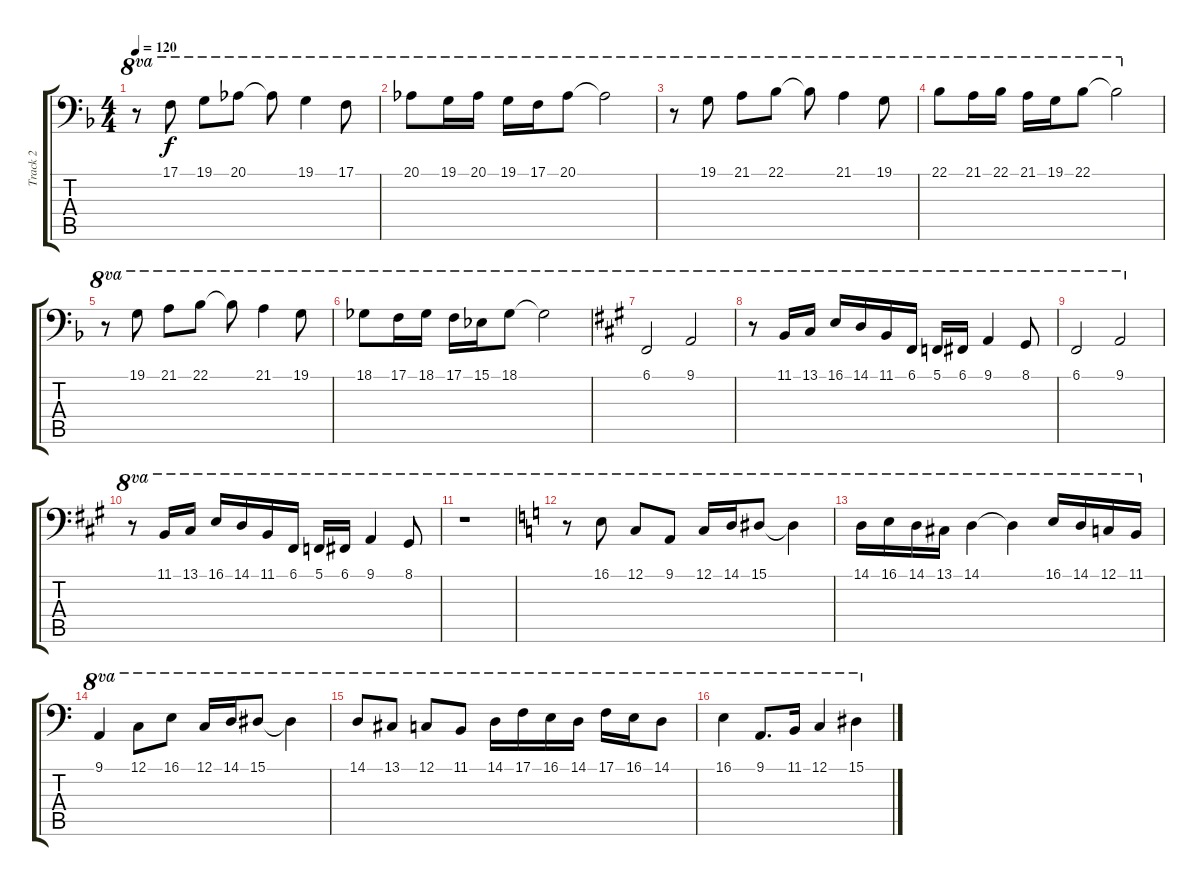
\track ("Track 2" "Track 2") {instrument cello}
\staff {score tabs}
\tuning (C3 G2 D2 A1 E1 B0) {hide}
\ts (4 4)
\tempo 120
\clef f4
\ks f
r.8{ot 8va dy f} 17.1.8{ot 8va} 19.1.8{ot 8va} 20.1.8{ot 8va} 20.1{t}.8{ot 8va} 19.1.4{ot 8va} 17.1.8{ot 8va} |
20.1.8{ot 8va} 19.1.16{ot 8va} 20.1.16{ot 8va} 19.1.16{ot 8va} 17.1.16{ot 8va} 20.1.8{ot 8va} 20.1{t}.2{ot 8va} |
r.8{ot 8va} 19.1.8{ot 8va} 21.1.8{ot 8va} 22.1.8{ot 8va} 22.1{t}.8{ot 8va} 21.1.4{ot 8va} 19.1.8{ot 8va} |
22.1.8{ot 8va} 21.1.16{ot 8va} 22.1.16{ot 8va} 21.1.16{ot 8va} 19.1.16{ot 8va} 22.1.8{ot 8va} 22.1{t}.2{ot 8va} |
r.8{ot 8va} 19.1.8{ot 8va} 21.1.8{ot 8va} 22.1.8{ot 8va} 22.1{t}.8{ot 8va} 21.1.4{ot 8va} 19.1.8{ot 8va} |
18.1.8{ot 8va} 17.1.16{ot 8va} 18.1.16{ot 8va} 17.1.16{ot 8va} 15.1.16{ot 8va} 18.1.8{ot 8va} 18.1{t}.2{ot 8va} |
\ks a
6.1.2{ot 8va} 9.1.2{ot 8va} |
r.8{ot 8va} 11.1.16{ot 8va} 13.1.16{ot 8va} 16.1.16{ot 8va} 14.1.16{ot 8va} 11.1.16{ot 8va} 6.1.16{ot 8va} 5.1.16{ot 8va} 6.1.16{ot 8va} 9.1.4{ot 8va} 8.1.8{ot 8va} |
6.1.2{ot 8va} 9.1.2{ot 8va} |
r.8{ot 8va} 11.1.16{ot 8va} 13.1.16{ot 8va} 16.1.16{ot 8va} 14.1.16{ot 8va} 11.1.16{ot 8va} 6.1.16{ot 8va} 5.1.16{ot 8va} 6.1.16{ot 8va} 9.1.4{ot 8va} 8.1.8{ot 8va} |
r.1{ot 8va} |
\ks c
r.8{ot 8va} 16.1.8{ot 8va} 12.1.8{ot 8va} 9.1.8{ot 8va} 12.1.16{ot 8va} 14.1.16{ot 8va} 15.1.8{ot 8va} 15.1{t}.4{ot 8va} |
14.1.16{ot 8va} 16.1.16{ot 8va} 14.1.16{ot 8va} 13.1.16{ot 8va} 14.1.4{ot 8va} 14.1{t}.4{ot 8va} 16.1.16{ot 8va} 14.1.16{ot 8va} 12.1.16{ot 8va} 11.1.16{ot 8va} |
9.1.4{ot 8va} 12.1.8{ot 8va} 16.1.8{ot 8va} 12.1.16{ot 8va} 14.1.16{ot 8va} 15.1.8{ot 8va} 15.1{t}.4{ot 8va} |
14.1.8{ot 8va} 13.1.8{ot 8va} 12.1.8{ot 8va} 11.1.8{ot 8va} 14.1.16{ot 8va} 17.1.16{ot 8va} 16.1.16{ot 8va} 14.1.16{ot 8va} 17.1.16{ot 8va} 16.1.16{ot 8va} 14.1.8{ot 8va} |
16.1.4{ot 8va} 9.1.8{d ot 8va} 11.1.16{ot 8va} 12.1.4{ot 8va} 15.1.4{ot 8va}
